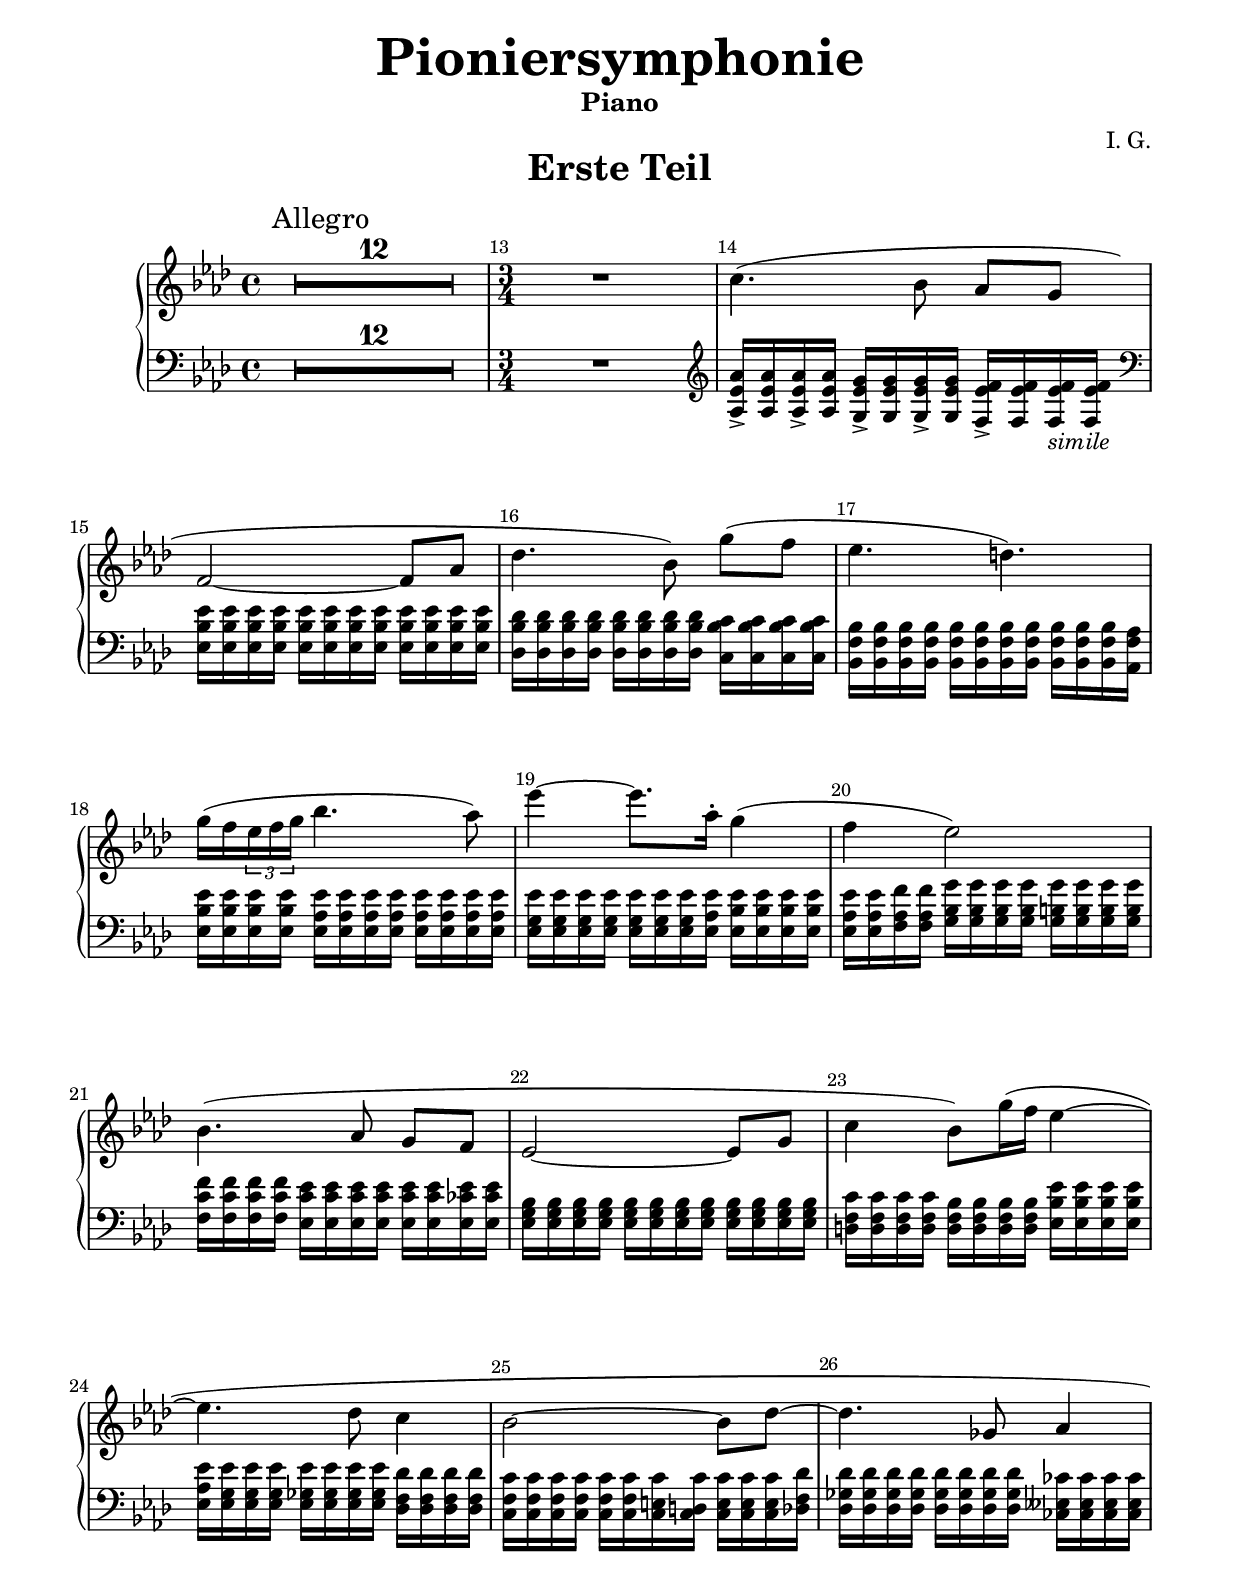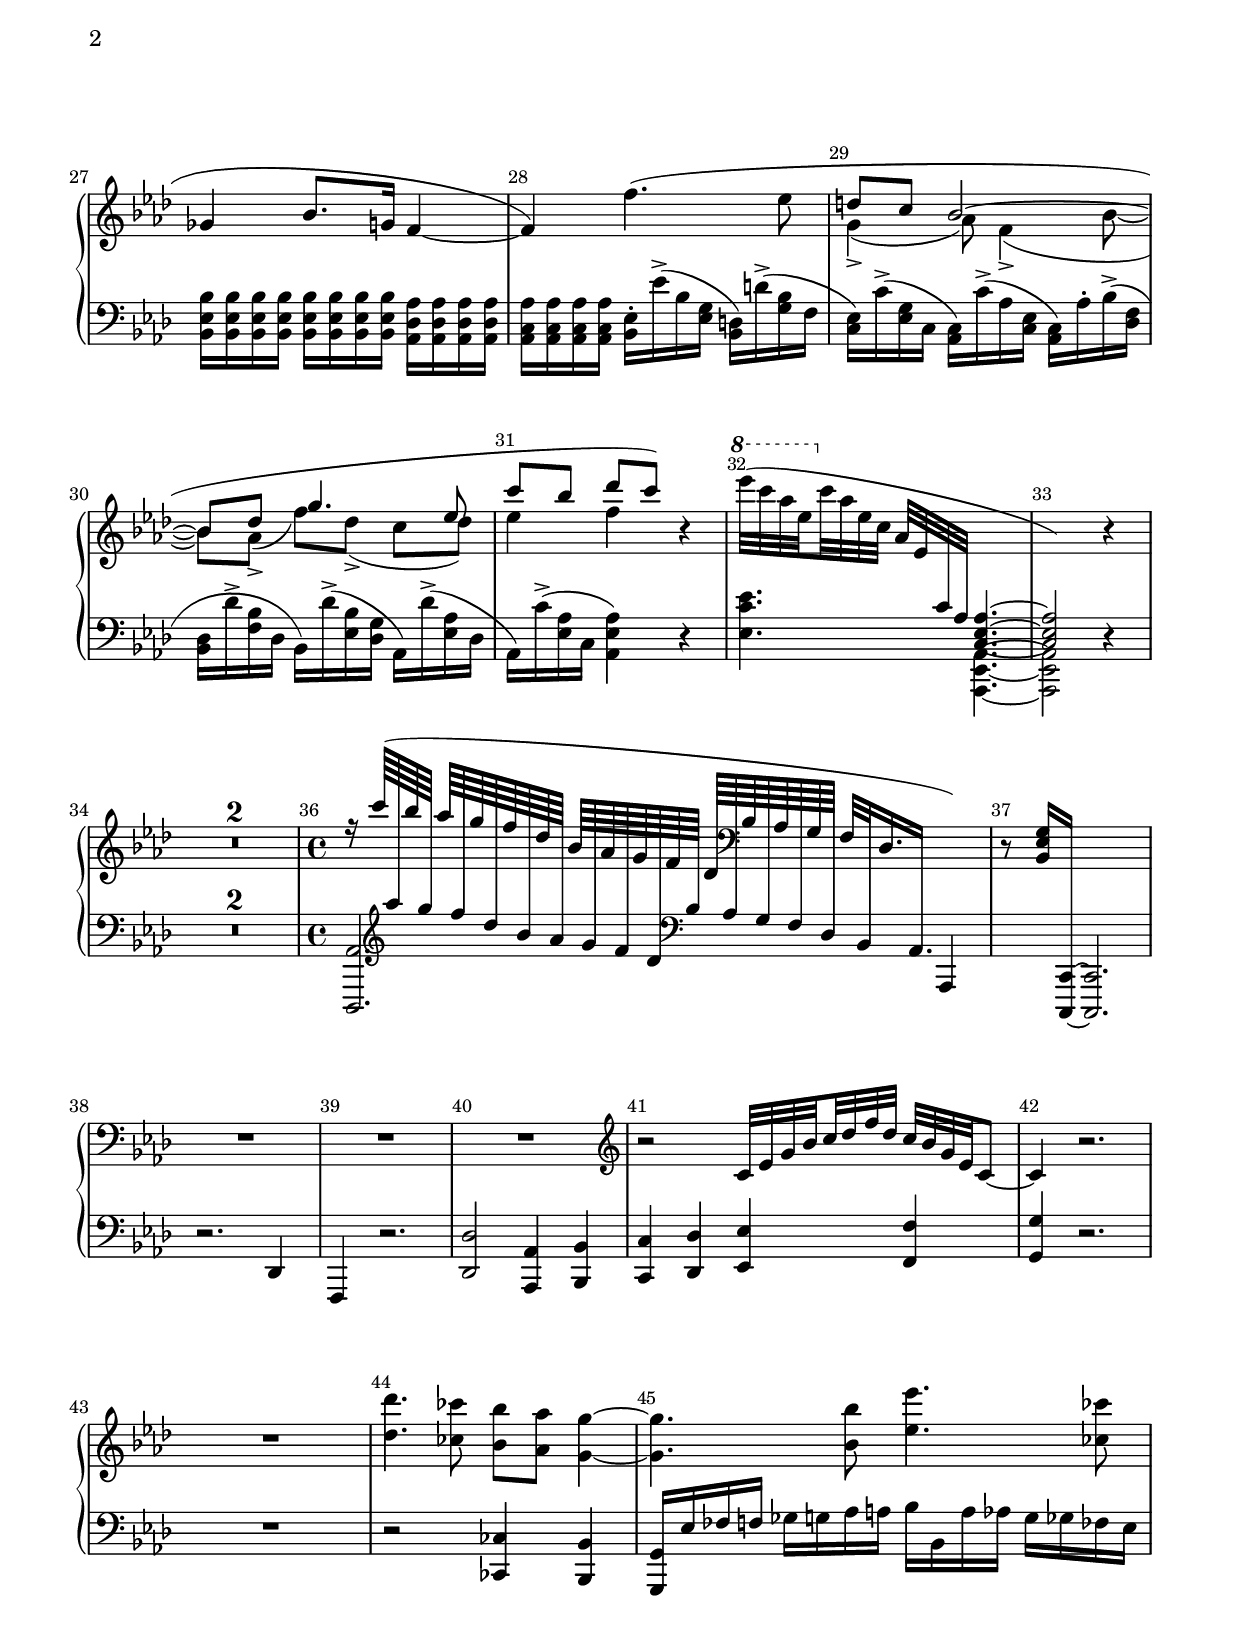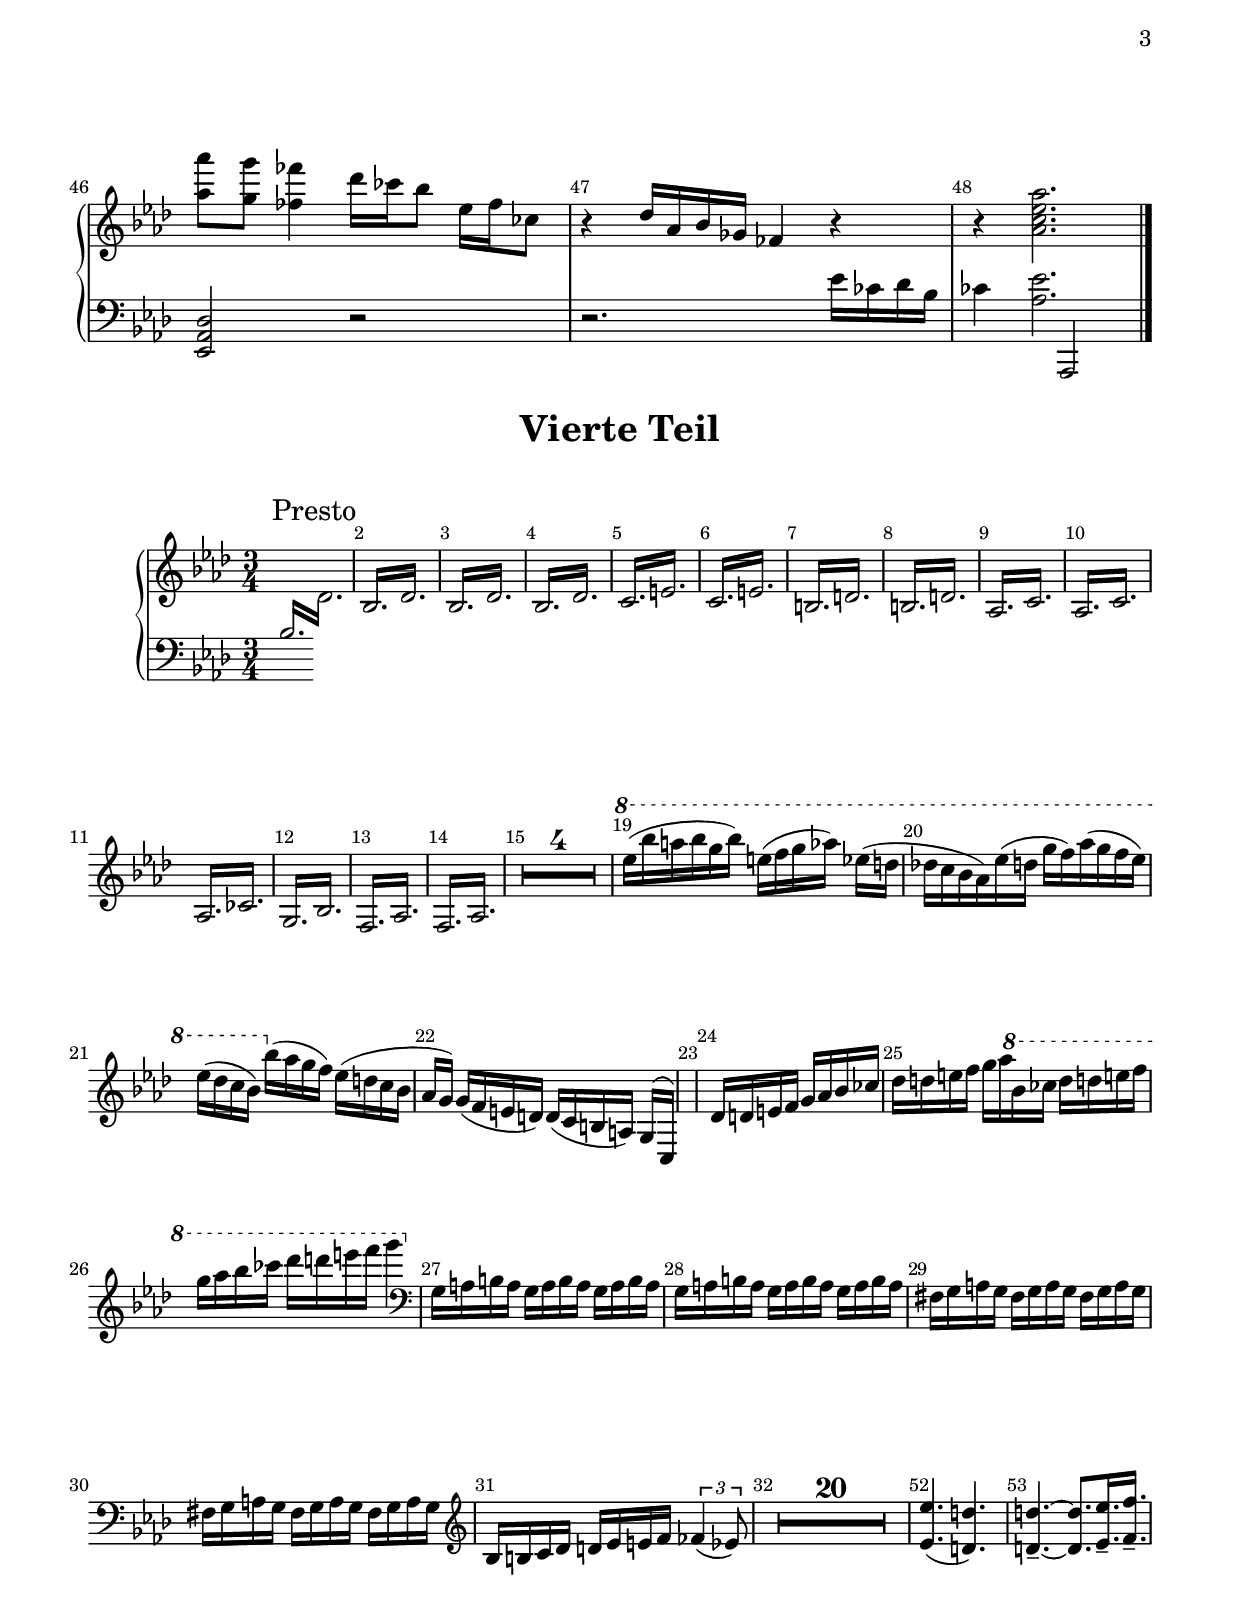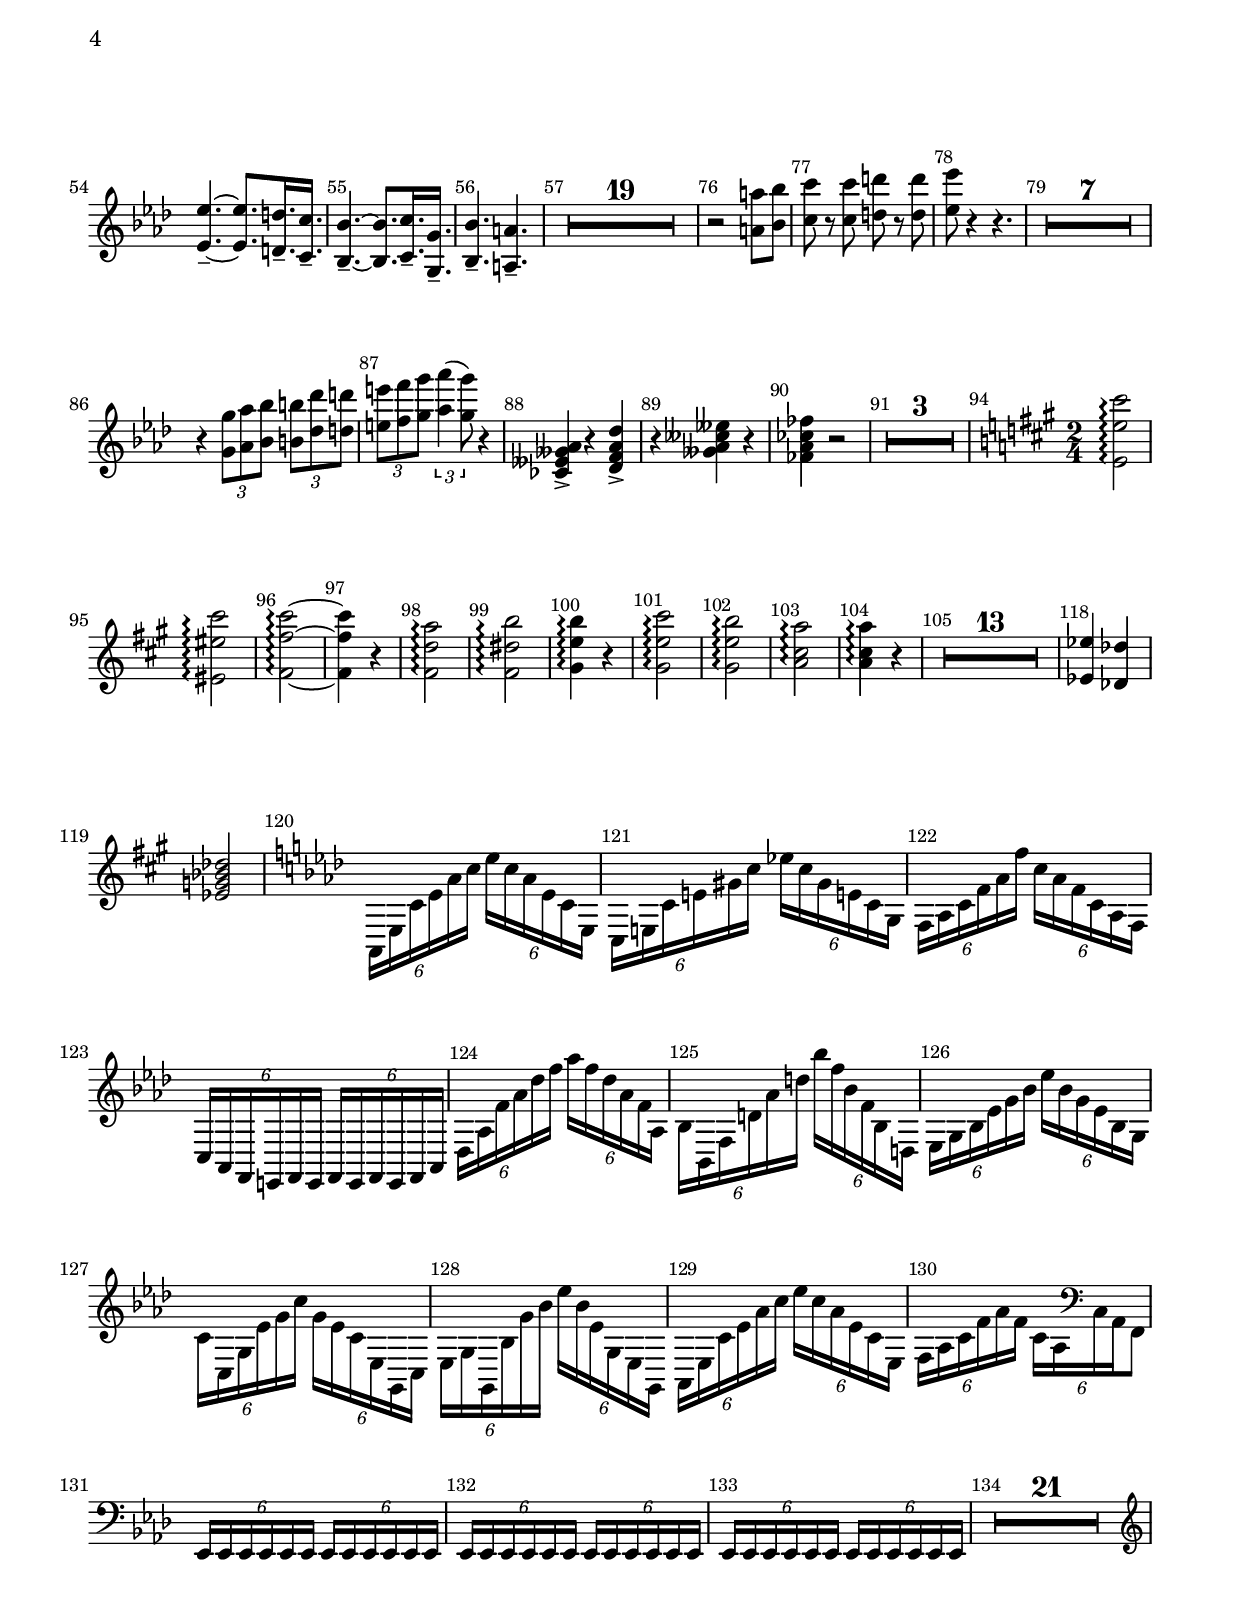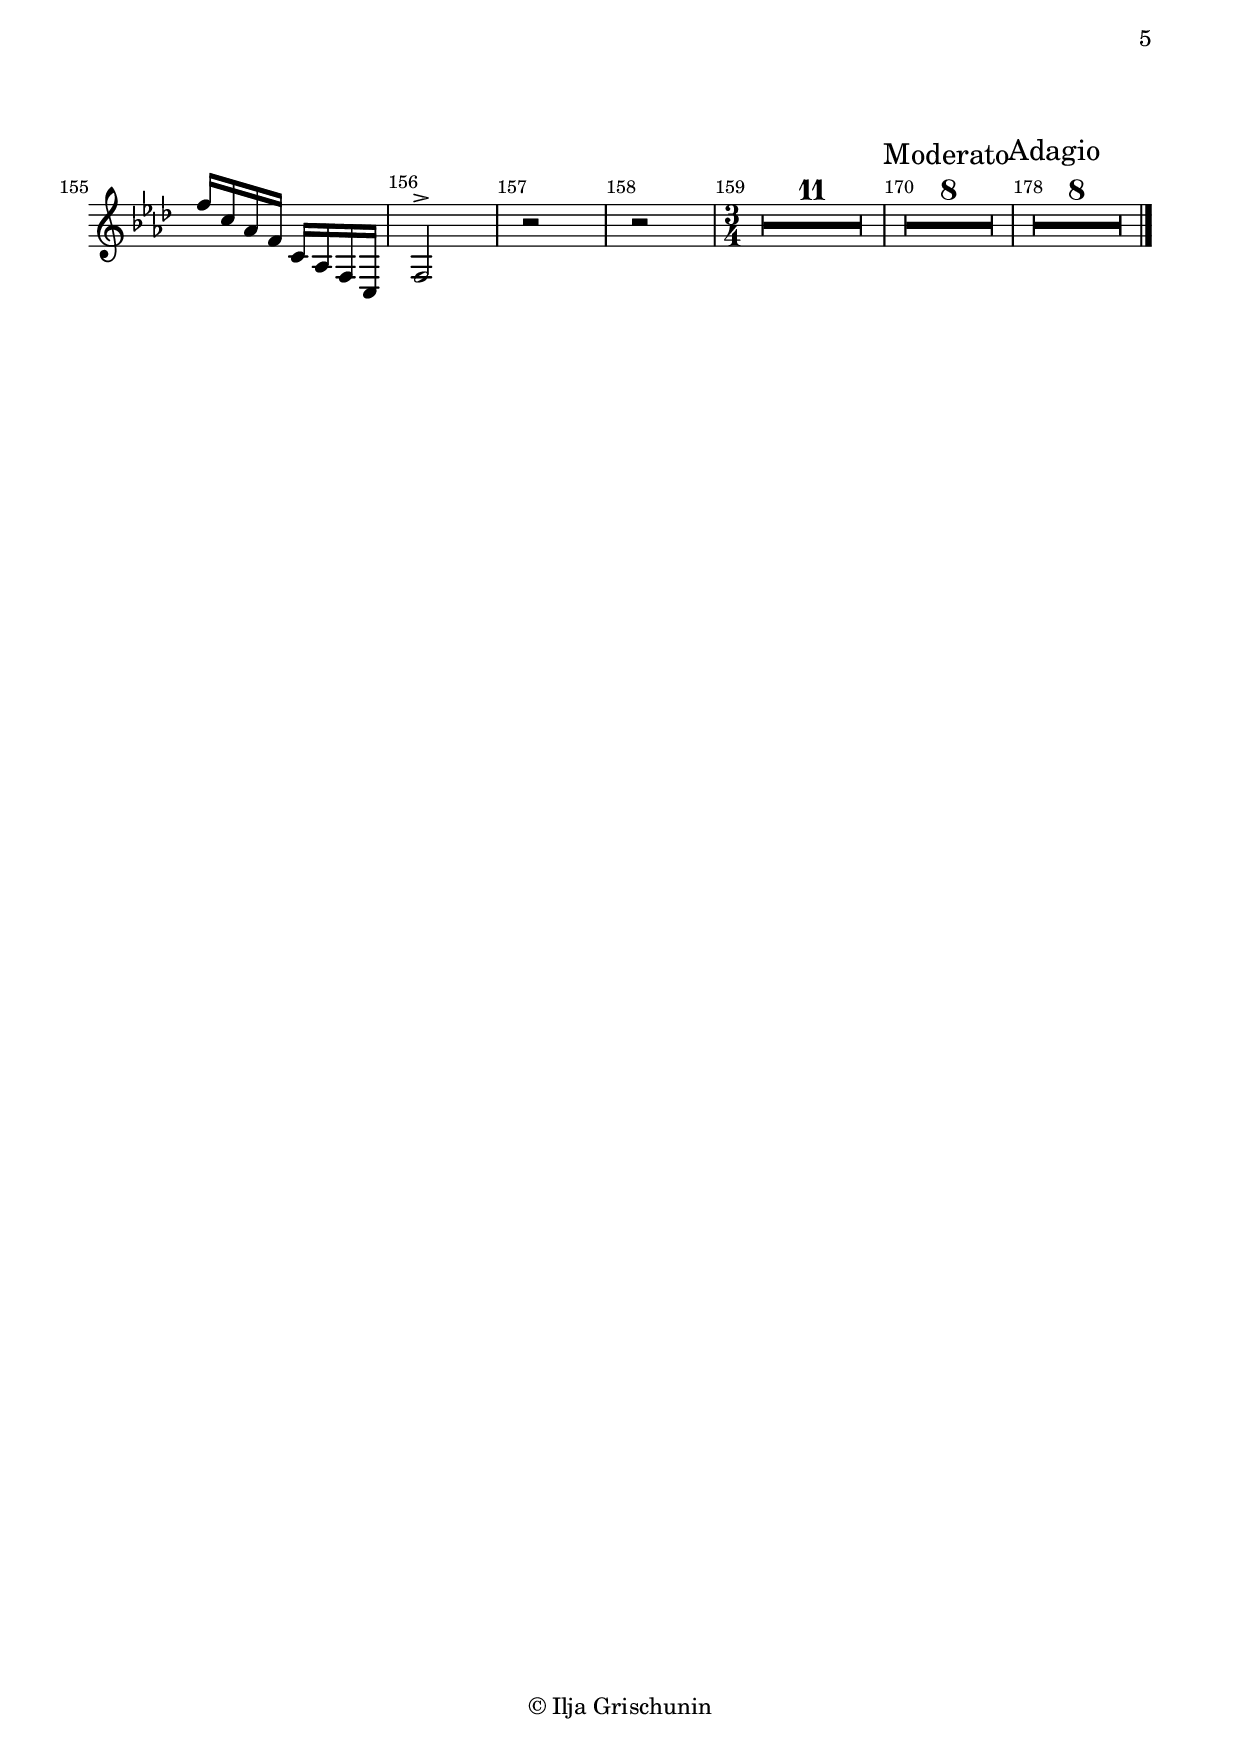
\version "2.19.15"

\language "deutsch"

%\header {
%  title = "Pioniersymphonie"
%  subtitle = "Piano"
%  %meter = "Grave"
%  composer = "I. G."
%  tagline = \markup {\char ##x00A9 "Ilja Grischunin"}
%}

#(ly:set-option 'relative-includes #t)

\paper {
  %#(set-paper-size "a4")
  top-system-spacing.basic-distance = #25
  top-markup-spacing.basic-distance = #8
  markup-system-spacing.basic-distance = #20
  system-system-spacing.basic-distance = #25
  last-bottom-spacing.basic-distance = #25
  %two-sided = ##t
  %inner-margin = 25
  %outer-margin = 15
  left-margin = 15
  right-margin = 15
}

\layout {
  indent = 10
  \context {
    \PianoStaff
    \consists #Span_stem_engraver
  }
  \context{
    \Score
    \override BarNumber.break-visibility = ##(#f #t #t)
    %\override StaffGrouper.staff-staff-spacing.basic-distance = #13
    %\remove "Bar_number_engraver"
  }
}

%%%%%%%%%%% RH %%%%%%%%%%%%
\version "2.19.15"

\language "deutsch"

#(define (octave-up m t)
   (let* ((octave (1- t))
          (new-note (ly:music-deep-copy m))
          (new-pitch (ly:make-pitch
                      octave
                      (ly:pitch-notename (ly:music-property m 'pitch))
                      (ly:pitch-alteration (ly:music-property m 'pitch)))))
     (set! (ly:music-property new-note 'pitch) new-pitch)
     new-note))

#(define (octavize-chord elements t)
   (cond ((null? elements) elements)
     ((eq? (ly:music-property (car elements) 'name) 'NoteEvent)
      (cons (car elements)
        (cons (octave-up (car elements) t)
          (octavize-chord (cdr elements) t))))
     (else (cons (car elements) (octavize-chord (cdr elements ) t)))))

#(define (octavize music t)
   (if (eq? (ly:music-property music 'name) 'EventChord)
       (ly:music-set-property! music 'elements (octavize-chord
                                                (ly:music-property music 'elements) t)))
   music)

makeOctaves = #(define-music-function (parser location arg mus) (integer? ly:music?)
                 (music-map (lambda (x) (octavize x arg)) (event-chord-wrap! mus)))

top = \change Staff = "RH"
bot = \change Staff = "LH"

rechts = \relative {
  \key as \major
  \time 4/4
  \override Score.RehearsalMark.extra-offset = #'(4 . 2)
  \mark "Allegro"
  \set beamExceptions = #'()
  \set baseMoment = #(ly:make-moment 1/4)
  \set beatStructure = #'(1 1 1 1)
  \clef treble
  \compressFullBarRests
  R1*12
  \time 3/4
  \set baseMoment = #(ly:make-moment 1/4)
  \set beatStructure = #'(1 1 1)
  R2. c''4.( b8 as g f2~ f8 as des4. b8) g'( f es4. d)
  g16( f \tuplet 3/2 {es16 f g} b4. as8) es'4~ es8. as,16-. g4( f es2)
  b4.( as8 g f es2~ es8 g c4 b8) g'16( f es4~ es4. des8 c4
  b2~ b8 des~ des4. ges,8 as4 ges b8. g16 f4~ f)
  %  костыли группировки
  <<
    {
      \stemDown
      f'4.( es8
      \stemUp
      d c b2~ b8 des g4. es8 c' b des[ c])
    }
    \\
    {
      s2
      g,4->( as8) f4->( b8~ b) as->( f'[) des]->( c des)
      es4 f
    }
  >>
  r4
  \set subdivideBeams = ##t
  \set baseMoment = #(ly:make-moment 1/8)
  \set beatStructure = #'(2 2 2 2)
  \ottava #1
  \set Staff.ottavation = #"8"
  es''32( c as es
  \ottava #0
  c as es c
  \stemUp
  as es
  \bot
  c as <c, es as>4.~ q2)
  \top
  r4 R2.*2
  \time 4/4
  <<
    {
      r16 c'''64[(
      \bot \clef treble as
      \top b \bot g] \top as \bot f \top g \bot des \top f \bot b, \top des \bot as
      \top b[ \bot g \top as \bot f \top g \bot des \top f \bot \clef bass b,] \top des \bot as
      \top \clef bass b \bot g \top as \bot f \top g \bot des
      \top f32 \bot b, \top des16. \bot as as,4)
    }
    \\
    {
      \bot
      \stemUp
      as'2. s4
    }
  >>
  r8 <b es g>16 \bot <c,, c'>~ q2. \top R1*3
  \stemNeutral
  \clef treble
  r2 c'''32 es g b c des f des c b g es c8~ c4 r2. R1
  \makeOctaves #1 {
    des'4. ces8 b as g4~ g4. b8 es4. ces8 as' g fes4
  }
  \set subdivideBeams = ##f
  des'16 ces b8 es,16 fes ces8 r4 des16 as b ges fes4 r
  r <as c es as>2.
  \bar "|."
}

rechtsDrei = \relative {
  \key h \minor
  \time 4/4
  \override Score.RehearsalMark.extra-offset = #'(4 . 2)
  \mark "Adagio"
  \set beamExceptions = #'()
  \set baseMoment = #(ly:make-moment 1/4)
  \set beatStructure = #'(1 1 1 1)
  \clef treble
  \compressFullBarRests
  \override MultiMeasureRest.expand-limit = #2
  R1*6
  \override Score.RehearsalMark.extra-offset = #'(10 . 2)
  \mark "Allegro pastorale"
  R1*44
  \break
  \cadenzaOn
  \omit TupletBracket
  \bot \tuplet 5/4 {b32[( cis e g b]} \top \tuplet 5/4 {cis[ e g b cis])}
  \bot cis,,[( e g b] \top \tuplet 5/4 {cis[ e g b cis])}
  \bot e,,[( g b \top cis] e[ g b cis])
  \bot \tuplet 3/2 {g,[( b cis]} \top e[ g b cis])
  \bot \tuplet 3/2 {b,[( cis e]}
  \bar ""
  \top \tuplet 3/2 {g[ b cis])}
  \bot \tuplet 3/2 {cis,[( e g]} \top b[ cis])
  \bar ""
  \bot e,[( g] \top b[ cis]) \bot g[( b] \top cis[ e])
  \bot b[( cis] \top e[ g]) \bot cis,[( e] \top g[ b])
  b[( g e cis] g'[ e cis b])
  \bot cis[( e] \top g[ b]) \bot cis,[( e] \top g[ b])
  b[( g e cis] g'[ e cis b])
  \cadenzaOff
}

rechtsVier = \relative {
  \key as \major
  \time 3/4
  \override Score.RehearsalMark.extra-offset = #'(4 . 2)
  \mark "Presto"
  \set beamExceptions = #'()
  \set baseMoment = #(ly:make-moment 1/4)
  \set beatStructure = #'(1 1 1 1)
  \clef treble
  \compressFullBarRests
  \override MultiMeasureRest.expand-limit = #2
  \repeat unfold 4 {\repeat tremolo 6 {\bot b16 \top des}}
  %\repeat unfold 24 {\bot b16 \top des}
  \repeat unfold 2 {\repeat tremolo 6 {\bot c16 \top e}}
  %\repeat unfold 12 {\bot c16 \top e}
  \repeat unfold 2 {\repeat tremolo 6 {\bot h16 \top d}}
  %\repeat unfold 12 {\bot h16 \top d}
  \repeat unfold 2 {\repeat tremolo 6 {\bot as16 \top c}}
  %\repeat unfold 12 {\bot as16 \top c}
  \repeat tremolo 6 {\bot as16 \top ces}
  %\repeat unfold 6 {\bot as16 \top ces}
  \repeat tremolo 6 {\bot g16 \top b}
  %\repeat unfold 6 {\bot g16 \top b}
  \repeat unfold 2 {\repeat tremolo 6 {\bot f16 \top as}}
  %\repeat unfold 12 {\bot f16 \top as}
  R2.*4
  \set baseMoment = #(ly:make-moment 1/8)
  \set beatStructure = #'(3 3)
  \ottava #1
  \set Staff.ottavation = #"8"
  es'''16( b' a b g b) e,( f g as) es[( d] des! c b as) es'( d
  g f) as( g f es)
  \set baseMoment = #(ly:make-moment 1/4)
  \set beatStructure = #'(1 1 1 1)
  es( des c b)
  \ottava #0
  b( as g f) es( d c b as g) g[( f e d]) d[( c h a])
  \bot \stemUp g^( c,) \stemNeutral
  \top s2. s4
  des'16 d e f g as b ces des d e f g as
  \ottava #1
  \set Staff.ottavation = #"8"
  b ces des d e f g as b ces des d e f g4
  \ottava #0
  \clef bass
  \repeat unfold 6 {g,,,,16 a h a}
  \repeat unfold 6 {fis16 g a g}
  \clef treble
  b16 h c des d es e f
  \tuplet 3/2 {fes4( es8)}
  R2.*20
  \set baseMoment = #(ly:make-moment 1/8)
  \set beatStructure = #'(3 3)
  \makeOctaves #1 {
    es4.( d)
    d--~    d8.  es16.-- f--
    es4.--~ es8. d16.--  c--
    b4.--~  b8.  c16.--  g--
    b4.-- a--
  }
  R2.*19
  r2
  \makeOctaves #1 {
    a'8 b c r c d r d es
  }
  r4 r4. R2.* 7
  \set baseMoment = #(ly:make-moment 1/4)
  \set beatStructure = #'(1 1 1 1)
  r4
  \tuplet 3/2 4 {
    \makeOctaves #-1 {
      g8 as b h des d e f g as4( g8)
    }
  } r4
  <ces,,, eses geses as>-> r <des f as des>->
  r <geses as ceses eses> r <fes as ces fes> r2 R2.*3
  \key a \major
  \time 2/4
  <e e' cis'>2\arpeggio <eis eis' cis'>\arpeggio
  <fis fis' cis'>~\arpeggio q4 r
  <fis d' a'>2\arpeggio <fis dis' h'>\arpeggio
  <gis e' h'>4\arpeggio r
  <gis e' cis'>2\arpeggio <gis e' h'>\arpeggio
  <a cis a'>\arpeggio q4\arpeggio r
  R2*13
  <es es'>4 <des des'> <es g b des>2
  \key as \major
  \tuplet 6/4 4 {
    \stemDown
    \bot as,,16 es' c'
    \top es as c es c as es
    \bot c es,
    c e c'
    \top e gis c es! c gis e!
    \bot c g
    f as c
    \top f as f' c as f
    \bot c as f
    \stemNeutral
    c as f e f e f e f e f as
    \stemDown
    des as' f'
    \top as des f
    as f des as
    \bot f as,
    b b, f' d'
    \top as' d
    b' f b,
    \bot f b, d,
    es g b
    \top es g b
    es b g es
    \bot b g
    c c, g'
    \top es' g c
    g es c
    \bot es, g, c
    es g g,
    \top b' g' b
    es b es,
    \bot g, es g,
    as es' c'
    \top es as c
    es c as es
    \bot c es,
    f as c
    \top f as f
    \bot c as
    \top
    \clef bass
    c, as f8
    \stemNeutral
    \repeat unfold 18 {
      \bot es16
      \top es
    }
  }
  R2*21
  \clef treble
  \stemUp
  f'''16 c as f 
  c \bot as f c f2^>
  \stemNeutral
  \top r r
  \time 3/4
  R2.*11
  \override Score.RehearsalMark.extra-offset = #'(6 . 1)
  \mark "Moderato" 
  R2.*8
  \override Score.RehearsalMark.extra-offset = #'(4 . 1)
  \mark "Adagio"
  R2.*8
  \bar "|."
}

%%%%%%%%%%% LH %%%%%%%%%%%%
\version "2.19.15"

\language "deutsch"

#(define (octave-up m t)
   (let* ((octave (1- t))
          (new-note (ly:music-deep-copy m))
          (new-pitch (ly:make-pitch
                      octave
                      (ly:pitch-notename (ly:music-property m 'pitch))
                      (ly:pitch-alteration (ly:music-property m 'pitch)))))
     (set! (ly:music-property new-note 'pitch) new-pitch)
     new-note))

#(define (octavize-chord elements t)
   (cond ((null? elements) elements)
     ((eq? (ly:music-property (car elements) 'name) 'NoteEvent)
      (cons (car elements)
        (cons (octave-up (car elements) t)
          (octavize-chord (cdr elements) t))))
     (else (cons (car elements) (octavize-chord (cdr elements ) t)))))

#(define (octavize music t)
   (if (eq? (ly:music-property music 'name) 'EventChord)
       (ly:music-set-property! music 'elements (octavize-chord
                                                (ly:music-property music 'elements) t)))
   music)

makeOctaves = #(define-music-function (parser location arg mus) (integer? ly:music?)
                 (music-map (lambda (x) (octavize x arg)) (event-chord-wrap! mus)))

links = \relative {
  \key as \major
  \time 4/4
  \set beamExceptions = #'()
  \set baseMoment = #(ly:make-moment 1/4)
  \set beatStructure = #'(1 1 1 1)
  \clef bass
  \compressFullBarRests
  R1*12
  \time 3/4
  \set baseMoment = #(ly:make-moment 1/8)
  \set beatStructure = #'(2 2 2)
  R2.
  \clef treble
  <as es' as>16-> q q-> q
  <g es' g>-> q q-> q
  <f es' f>-> q q-\markup {\italic simile} q
  \clef bass
  <es b' es> q q q q q q q q q q q
  <des b' des> q q q q q q q <c b' c> q q q
  <b f' b> q q q q q q q q q q <as f' as>
  <es' b' es> q q q <es as es'> q q q q q q q
  <es g es'> q q q q q q <es as es'> < es b' es> q q q
  <es as es'> q <f as f'> q <g b g'> q q q <g h g'> q q q
  <f c' f> q q q <es c' es> q q q q q <es ces' es> q
  <es g b> q q q q q q q q q q q
  <d f c'> q q q <d f b> q q q <es b' es> q q q
  <es as es'> <es g es'> q q <es ges es'> q q q <des f des'> q q q
  <c f c'> q q q q q <c e c'> <c d c'> <c e c'> q q <des f des'>
  <des ges des'> q q q q q q q <ces eses ces'> q q q
  <b es b'> q q q q q q q <as des as'> q q q
  <as c as'> q q q <b es>-. es'->( b <es, g> <b d>) d'->( <g, b> f
  <c es>) c'->( <es, g> c <as c>) c'->( as <c, es> <as c>) as'-. b->( <des, f>
  <b des> des'-> <f, b> des b) des'->( <es, b'> <des g> as) des'->( <es, as> des
  as) c'->( <es, as> c <as es' as>4) r
  <es' c' es>4.
  \stemDown
  <as,, es' as>~ q2 r4 R2.*2
  \stemNeutral
  \time 4/4
  des,2. s4 s1 r2. des'4 f, r2.
  \makeOctaves #1 {
    des'2 as4 b c des es f g r2. R1 r2 ces,4 b g16
  }
  es'' fes f ges g as a b b, a' as g ges fes es <es, as des>2 r
  r2. es''16 ces des b ces4
  <<
    {
      \stemDown
      <as es'>2.
    }
    \\
    {
      \stemUp
      s4 as,,2
    }
  >>
  \bar "|."
}

linksDrei = \relative {
  \key h \minor
  \time 4/4
  \set beamExceptions = #'()
  \set baseMoment = #(ly:make-moment 1/4)
  \set beatStructure = #'(1 1 1 1)
  \clef bass
  \compressFullBarRests
  \override MultiMeasureRest.expand-limit = #2
}

linksVier = \relative {
  \key as \major
  \time 3/4
  \set beamExceptions = #'()
  \set baseMoment = #(ly:make-moment 1/4)
  \set beatStructure = #'(1 1 1 1)
  \clef bass
  \compressFullBarRests
}

%%%%%%%%%%%%D%%%%%%%%%%%%

\book {
  \paper {
    print-all-headers = ##t
  }
  \header {
    title = \markup {\fontsize #3 "Pioniersymphonie"}
    subtitle = "Piano"
    %meter = "Grave"
    composer = "I. G."
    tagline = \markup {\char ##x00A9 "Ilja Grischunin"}
  }
  %%%%%%%%%%%%%%%%%%%%%%%%%% ERsTE TEIL %%%%%%%%%%%%%%%%%%%%%%%%%%
  \score {
    \new PianoStaff
    <<
      \new Staff = "RH" \rechts
      %\new Dynamics = "DYN" \dynamic
      \new Staff = "LH" \links
      %\new Dynamics = "PED" \pedal
    >>
    \header {
      title = "Erste Teil"
      subtitle = ##f
      subsubtitle = ##f
      composer = ##f
      %breakbefore = ##t
    }
  }

  %%%%%%%%%%%%%%%%%%%%%%%%%% VIERTE TEIL %%%%%%%%%%%%%%%%%%%%%%%%%%
  \score {
    \new PianoStaff
    <<
      \new Staff = "RH" \rechtsVier
      %\new Dynamics = "DYN" \dynamic
      \new Staff = "LH" \linksVier
      %\new Dynamics = "PED" \pedal
    >>
    \header {
      title = "Vierte Teil"
      subtitle = ##f
      subsubtitle = ##f
      composer = ##f
      %breakbefore = ##t
    }
  }
}